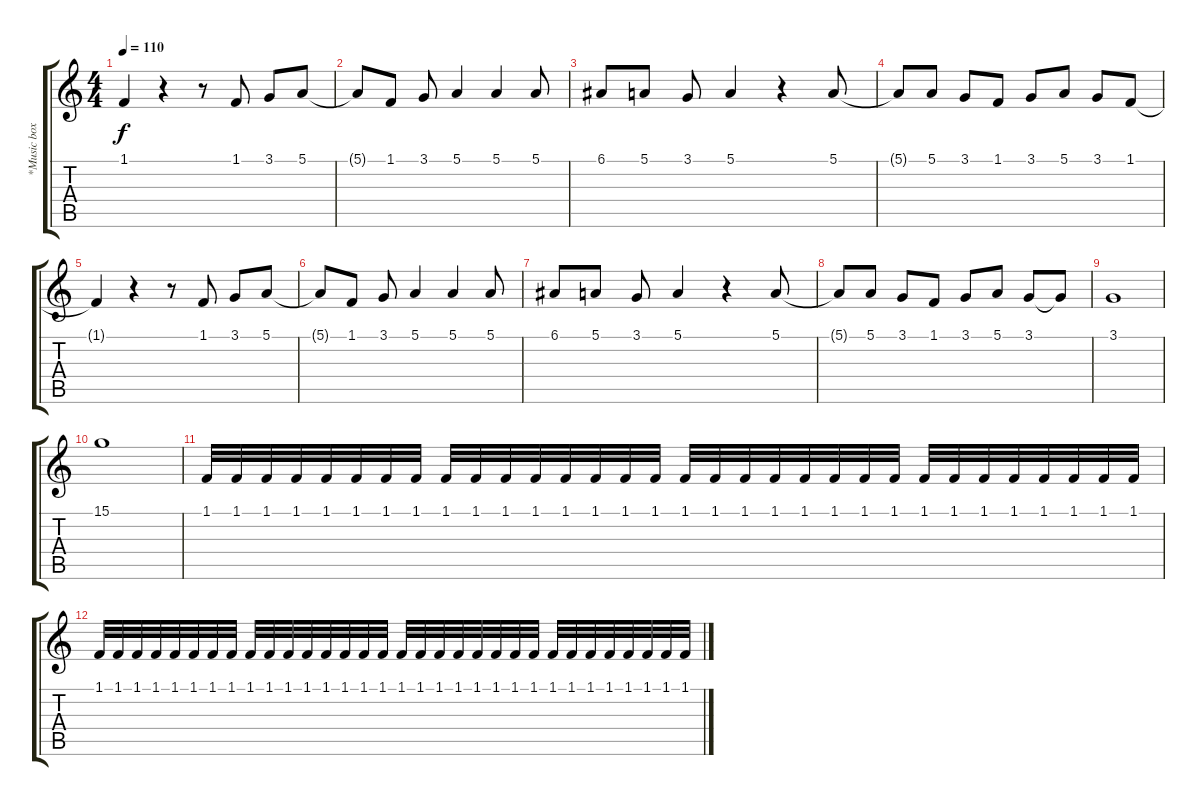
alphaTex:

\track ("*Music box" "*Music box") {instrument musicbox}
\staff {score tabs}
\tuning (E4 B3 G3 D3 A2 E2) {hide}
\ts (4 4)
\tempo 110
\clef g2
\ks c
1.1{t}.4{dy f} r.4 r.8 1.1.8 3.1.8 5.1.8 |
5.1{t}.8 1.1.8 3.1.8 5.1.4 5.1.4 5.1.8 |
6.1.8 5.1.8 3.1.8 5.1.4 r.4 5.1.8 |
5.1{t}.8 5.1.8 3.1.8 1.1.8 3.1.8 5.1.8 3.1.8 1.1.8 |
1.1{t}.4 r.4 r.8 1.1.8 3.1.8 5.1.8 |
5.1{t}.8 1.1.8 3.1.8 5.1.4 5.1.4 5.1.8 |
6.1.8 5.1.8 3.1.8 5.1.4 r.4 5.1.8 |
5.1{t}.8 5.1.8 3.1.8 1.1.8 3.1.8 5.1.8 3.1.8 3.1{t}.8 |
3.1.1 |
15.1.1 |
1.1.32{volume 0} 1.1.32 1.1.32 1.1.32 1.1.32 1.1.32 1.1.32 1.1.32 1.1.32 1.1.32 1.1.32 1.1.32 1.1.32 1.1.32 1.1.32 1.1.32 1.1.32 1.1.32 1.1.32 1.1.32 1.1.32 1.1.32 1.1.32 1.1.32 1.1.32 1.1.32 1.1.32 1.1.32 1.1.32 1.1.32 1.1.32 1.1.32 |
1.1.32 1.1.32 1.1.32 1.1.32 1.1.32 1.1.32 1.1.32 1.1.32 1.1.32 1.1.32 1.1.32 1.1.32 1.1.32 1.1.32 1.1.32 1.1.32 1.1.32 1.1.32 1.1.32 1.1.32 1.1.32 1.1.32 1.1.32 1.1.32 1.1.32 1.1.32 1.1.32 1.1.32 1.1.32 1.1.32 1.1.32 1.1.32
